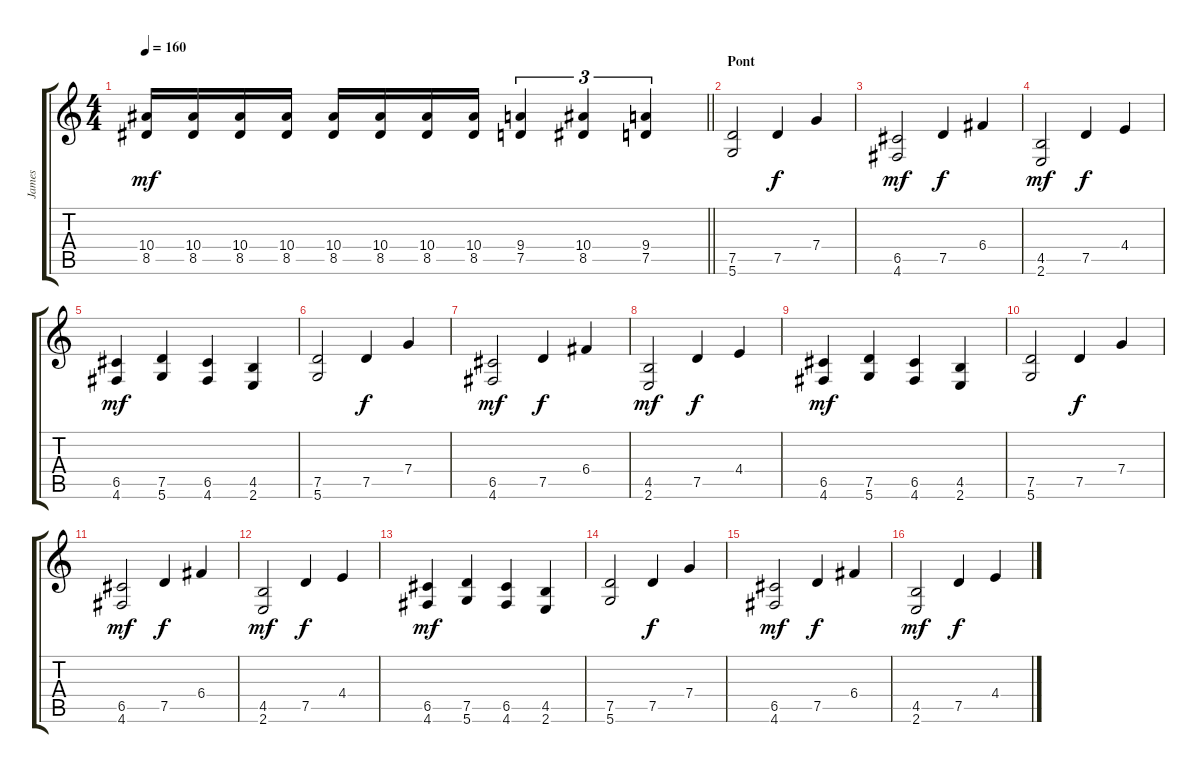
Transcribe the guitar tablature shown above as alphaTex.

\track ("James" "James") {instrument distortionguitar}
\staff {score tabs}
\tuning (D4 A3 F3 C3 G2 D2) {hide}
\ts (4 4)
\tempo 160
\clef g2
\barLineRight lightlight
\ks c
(10.4 8.5).16{dy mf} (10.4 8.5).16 (10.4 8.5).16 (10.4 8.5).16 (10.4 8.5).16 (10.4 8.5).16 (10.4 8.5).16 (10.4 8.5).16 (9.4 7.5).4{tu (3 2)} (10.4 8.5).4{tu (3 2)} (9.4 7.5).4{tu (3 2)} |
\section ("" "Pont")
(7.5 5.6).2{volume 7} 7.5.4{dy f} 7.4.4 |
(6.5 4.6).2{dy mf} 7.5.4{dy f} 6.4.4 |
(4.5 2.6).2{dy mf} 7.5.4{dy f} 4.4.4 |
(6.5 4.6).4{dy mf} (7.5 5.6).4 (6.5 4.6).4 (4.5 2.6).4 |
(7.5 5.6).2 7.5.4{dy f} 7.4.4 |
(6.5 4.6).2{dy mf} 7.5.4{dy f} 6.4.4 |
(4.5 2.6).2{dy mf} 7.5.4{dy f} 4.4.4 |
(6.5 4.6).4{dy mf} (7.5 5.6).4 (6.5 4.6).4 (4.5 2.6).4 |
(7.5 5.6).2 7.5.4{dy f} 7.4.4 |
(6.5 4.6).2{dy mf} 7.5.4{dy f} 6.4.4 |
(4.5 2.6).2{dy mf} 7.5.4{dy f} 4.4.4 |
(6.5 4.6).4{dy mf} (7.5 5.6).4 (6.5 4.6).4 (4.5 2.6).4 |
(7.5 5.6).2 7.5.4{dy f} 7.4.4 |
(6.5 4.6).2{dy mf} 7.5.4{dy f} 6.4.4 |
(4.5 2.6).2{dy mf} 7.5.4{dy f} 4.4.4
